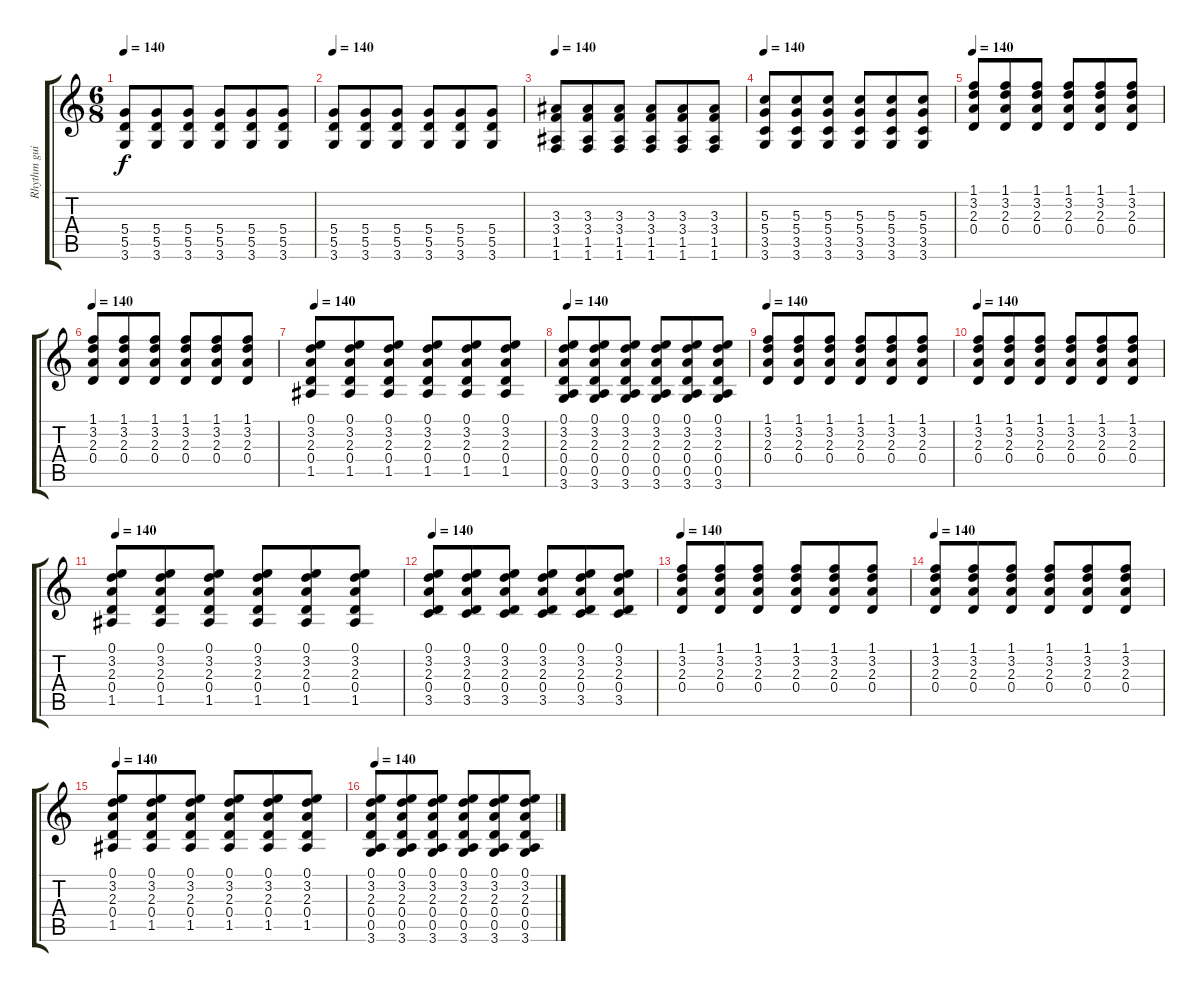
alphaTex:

\track ("Rhythm guitar" "Rhythm gui") {instrument distortionguitar}
\staff {score tabs}
\tuning (E4 B3 G3 D3 A2 E2) {hide}
\ts (6 8)
\tempo 140
\clef g2
\ks c
(5.4 5.5 3.6).8{dy f} (5.4 5.5 3.6).8 (5.4 5.5 3.6).8 (5.4 5.5 3.6).8 (5.4 5.5 3.6).8 (5.4 5.5 3.6).8 |
\tempo 140
(5.4 5.5 3.6).8 (5.4 5.5 3.6).8 (5.4 5.5 3.6).8 (5.4 5.5 3.6).8 (5.4 5.5 3.6).8 (5.4 5.5 3.6).8 |
\tempo 140
(3.3 3.4 1.5 1.6).8 (3.3 3.4 1.5 1.6).8 (3.3 3.4 1.5 1.6).8 (3.3 3.4 1.5 1.6).8 (3.3 3.4 1.5 1.6).8 (3.3 3.4 1.5 1.6).8 |
\tempo 140
(5.3 5.4 3.5 3.6).8 (5.3 5.4 3.5 3.6).8 (5.3 5.4 3.5 3.6).8 (5.3 5.4 3.5 3.6).8 (5.3 5.4 3.5 3.6).8 (5.3 5.4 3.5 3.6).8 |
\tempo 140
(1.1 3.2 2.3 0.4).8 (1.1 3.2 2.3 0.4).8 (1.1 3.2 2.3 0.4).8 (1.1 3.2 2.3 0.4).8 (1.1 3.2 2.3 0.4).8 (1.1 3.2 2.3 0.4).8 |
\tempo 140
(1.1 3.2 2.3 0.4).8 (1.1 3.2 2.3 0.4).8 (1.1 3.2 2.3 0.4).8 (1.1 3.2 2.3 0.4).8 (1.1 3.2 2.3 0.4).8 (1.1 3.2 2.3 0.4).8 |
\tempo 140
(0.1 3.2 2.3 0.4 1.5).8 (0.1 3.2 2.3 0.4 1.5).8 (0.1 3.2 2.3 0.4 1.5).8 (0.1 3.2 2.3 0.4 1.5).8 (0.1 3.2 2.3 0.4 1.5).8 (0.1 3.2 2.3 0.4 1.5).8 |
\tempo 140
(0.1 3.2 2.3 0.4 0.5 3.6).8 (0.1 3.2 2.3 0.4 0.5 3.6).8 (0.1 3.2 2.3 0.4 0.5 3.6).8 (0.1 3.2 2.3 0.4 0.5 3.6).8 (0.1 3.2 2.3 0.4 0.5 3.6).8 (0.1 3.2 2.3 0.4 0.5 3.6).8 |
\tempo 140
(1.1 3.2 2.3 0.4).8 (1.1 3.2 2.3 0.4).8 (1.1 3.2 2.3 0.4).8 (1.1 3.2 2.3 0.4).8 (1.1 3.2 2.3 0.4).8 (1.1 3.2 2.3 0.4).8 |
\tempo 140
(1.1 3.2 2.3 0.4).8 (1.1 3.2 2.3 0.4).8 (1.1 3.2 2.3 0.4).8 (1.1 3.2 2.3 0.4).8 (1.1 3.2 2.3 0.4).8 (1.1 3.2 2.3 0.4).8 |
\tempo 140
(0.1 3.2 2.3 0.4 1.5).8 (0.1 3.2 2.3 0.4 1.5).8 (0.1 3.2 2.3 0.4 1.5).8 (0.1 3.2 2.3 0.4 1.5).8 (0.1 3.2 2.3 0.4 1.5).8 (0.1 3.2 2.3 0.4 1.5).8 |
\tempo 140
(0.1 3.2 2.3 0.4 3.5).8 (0.1 3.2 2.3 0.4 3.5).8 (0.1 3.2 2.3 0.4 3.5).8 (0.1 3.2 2.3 0.4 3.5).8 (0.1 3.2 2.3 0.4 3.5).8 (0.1 3.2 2.3 0.4 3.5).8 |
\tempo 140
(1.1 3.2 2.3 0.4).8 (1.1 3.2 2.3 0.4).8 (1.1 3.2 2.3 0.4).8 (1.1 3.2 2.3 0.4).8 (1.1 3.2 2.3 0.4).8 (1.1 3.2 2.3 0.4).8 |
\tempo 140
(1.1 3.2 2.3 0.4).8 (1.1 3.2 2.3 0.4).8 (1.1 3.2 2.3 0.4).8 (1.1 3.2 2.3 0.4).8 (1.1 3.2 2.3 0.4).8 (1.1 3.2 2.3 0.4).8 |
\tempo 140
(0.1 3.2 2.3 0.4 1.5).8 (0.1 3.2 2.3 0.4 1.5).8 (0.1 3.2 2.3 0.4 1.5).8 (0.1 3.2 2.3 0.4 1.5).8 (0.1 3.2 2.3 0.4 1.5).8 (0.1 3.2 2.3 0.4 1.5).8 |
\tempo 140
(0.1 3.2 2.3 0.4 0.5 3.6).8 (0.1 3.2 2.3 0.4 0.5 3.6).8 (0.1 3.2 2.3 0.4 0.5 3.6).8 (0.1 3.2 2.3 0.4 0.5 3.6).8 (0.1 3.2 2.3 0.4 0.5 3.6).8 (0.1 3.2 2.3 0.4 0.5 3.6).8
